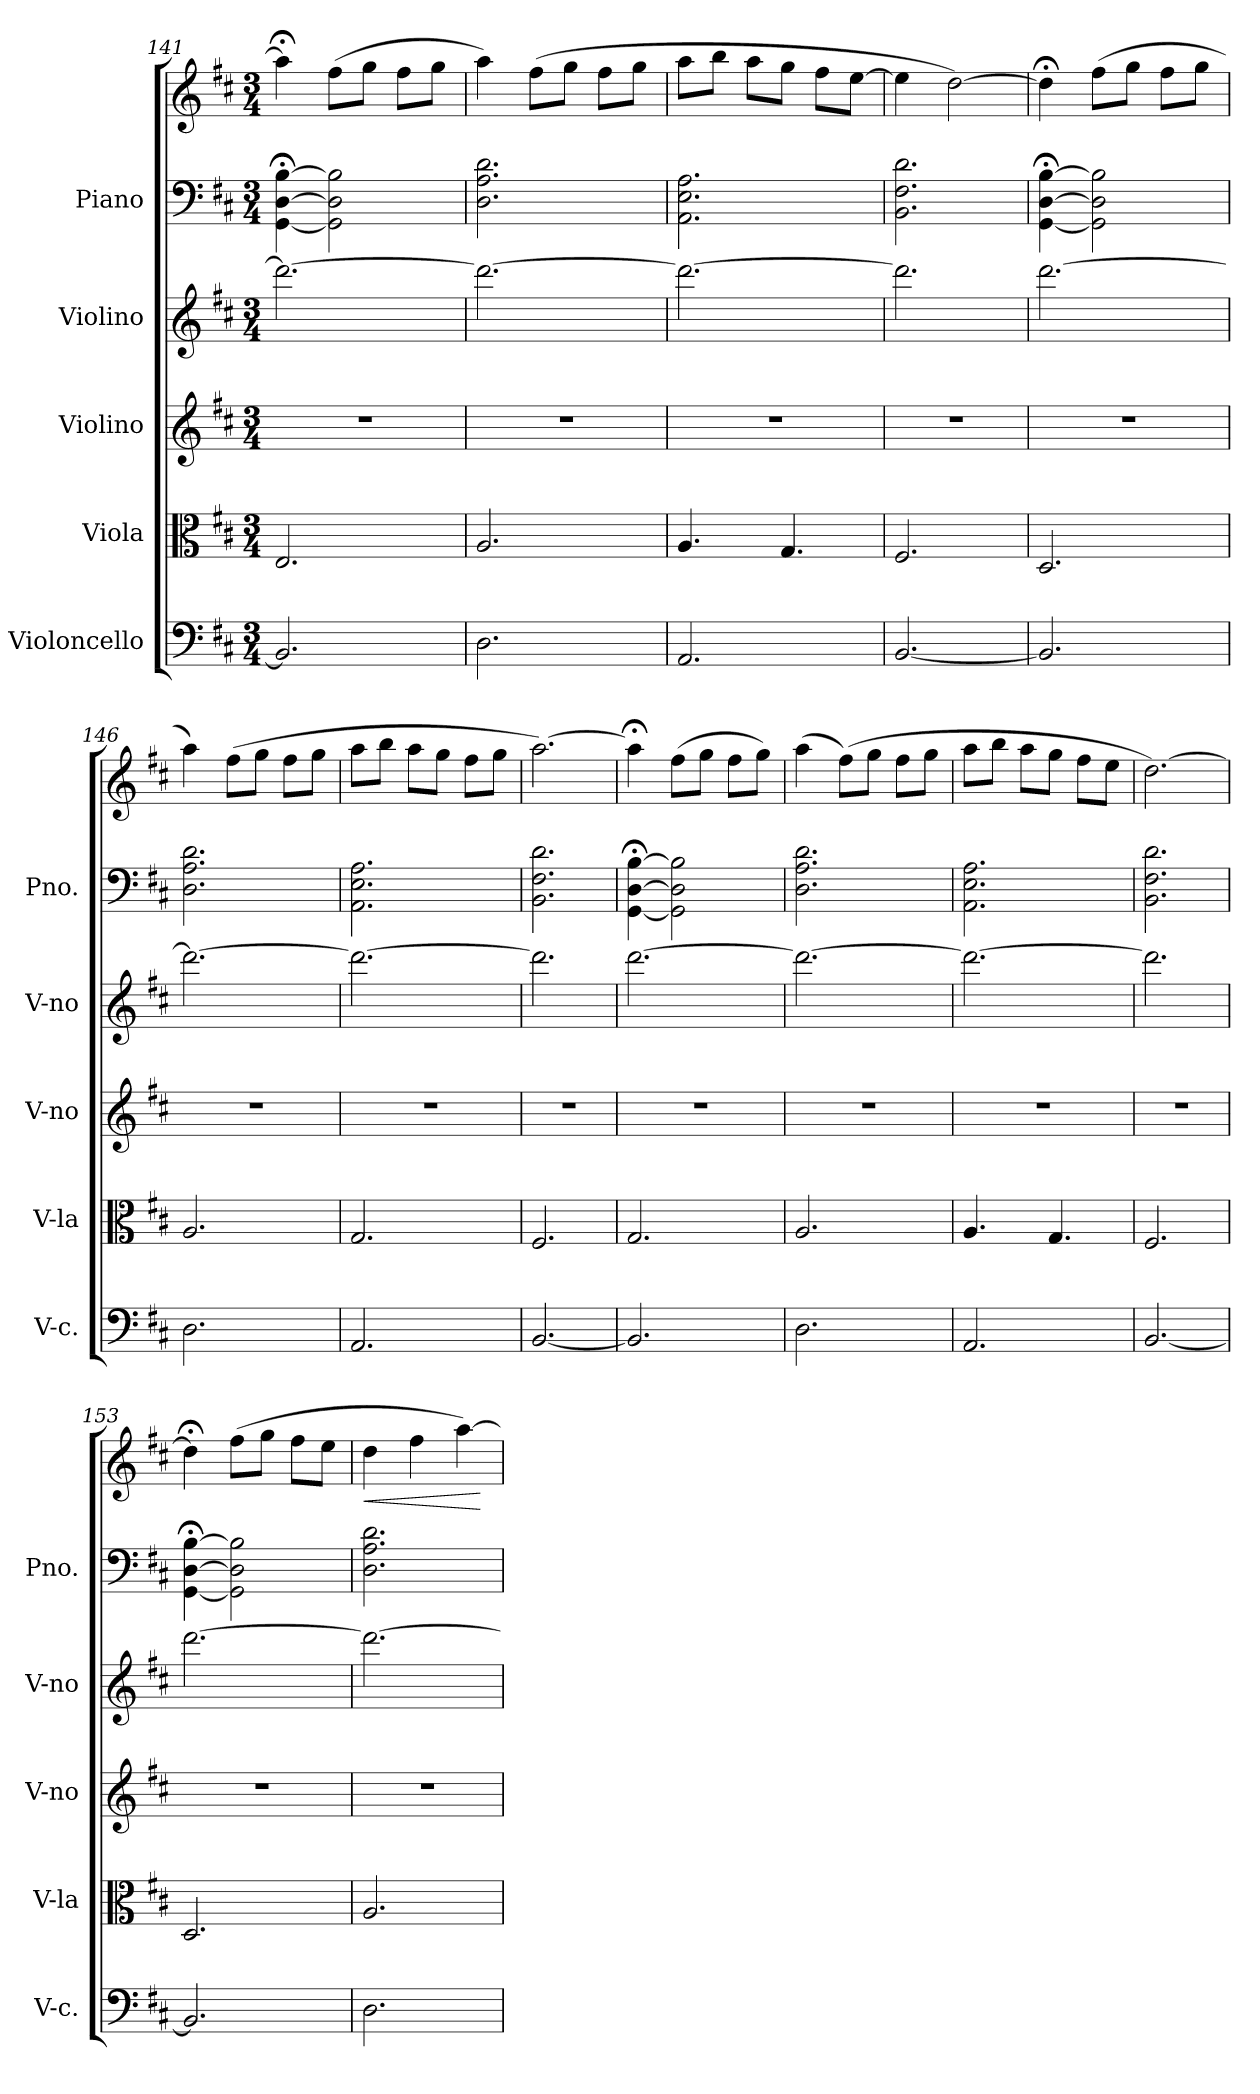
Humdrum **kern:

**kern	**kern	**kern	**kern	**kern	**kern	**dynam
*part5	*part4	*part3	*part2	*part1	*part1	*part1
*staff6	*staff5	*staff4	*staff3	*staff2	*staff1	*staff1/2
*I"Violoncello	*I"Viola	*I"Violino	*I"Violino	*I"Piano	*	*
*I'V-c.	*I'V-la	*I'V-no	*I'V-no	*I'Pno.	*	*
*clefF4	*clefC3	*clefG2	*clefG2	*clefF4	*clefG2	*
*k[f#c#]	*k[f#c#]	*k[f#c#]	*k[f#c#]	*k[f#c#]	*k[f#c#]	*
*M3/4	*M3/4	*M3/4	*M3/4	*M3/4	*M3/4	*
=141	=141	=141	=141	=141	=141	=141
2.BB/]	2.E/	2.r	2.ddd\_	[4GG\;< [4D\;< [4B\;<	4aa;<\]	.
.	.	.	.	2GG\] 2D\] 2B\]	(8ff#\L	.
.	.	.	.	.	8gg\J	.
.	.	.	.	.	8ff#\L	.
.	.	.	.	.	8gg\J	.
=142	=142	=142	=142	=142	=142	=142
2.D\	2.A/	2.r	2.ddd\_	2.D\ 2.A\ 2.d\	4aa\)	.
.	.	.	.	.	(8ff#\L	.
.	.	.	.	.	8gg\J	.
.	.	.	.	.	8ff#\L	.
.	.	.	.	.	8gg\J	.
=143	=143	=143	=143	=143	=143	=143
2.AA/	4.A/	2.r	2.ddd\_	2.AA\ 2.E\ 2.A\	8aa\L	.
.	.	.	.	.	8bb\J	.
.	.	.	.	.	8aa\L	.
.	4.G/	.	.	.	8gg\J	.
.	.	.	.	.	8ff#\L	.
.	.	.	.	.	[8ee\J	.
!!LO:PB:g=z
=144	=144	=144	=144	=144	=144	=144
[2.BB/	2.F#/	2.r	2.ddd\]	2.BB\ 2.F#\ 2.d\	4ee\]	.
.	.	.	.	.	[2dd\)	.
=145	=145	=145	=145	=145	=145	=145
2.BB/]	2.D/	2.r	[2.ddd\	[4GG\;< [4D\;< [4B\;<	4dd;<\]	.
.	.	.	.	2GG\] 2D\] 2B\]	(8ff#\L	.
.	.	.	.	.	8gg\J	.
.	.	.	.	.	8ff#\L	.
.	.	.	.	.	8gg\J	.
=146	=146	=146	=146	=146	=146	=146
2.D\	2.A/	2.r	2.ddd\_	2.D\ 2.A\ 2.d\	4aa\)	.
.	.	.	.	.	(8ff#\L	.
.	.	.	.	.	8gg\J	.
.	.	.	.	.	8ff#\L	.
.	.	.	.	.	8gg\J	.
=147	=147	=147	=147	=147	=147	=147
2.AA/	2.G/	2.r	2.ddd\_	2.AA\ 2.E\ 2.A\	8aa\L	.
.	.	.	.	.	8bb\J	.
.	.	.	.	.	8aa\L	.
.	.	.	.	.	8gg\J	.
.	.	.	.	.	8ff#\L	.
.	.	.	.	.	8gg\J	.
=148	=148	=148	=148	=148	=148	=148
[2.BB/	2.F#/	2.r	2.ddd\]	2.BB\ 2.F#\ 2.d\	[2.aa\)	.
=149	=149	=149	=149	=149	=149	=149
2.BB/]	2.G/	2.r	[2.ddd\	[4GG\;< [4D\;< [4B\;<	4aa;<\]	.
.	.	.	.	2GG\] 2D\] 2B\]	(8ff#\L	.
.	.	.	.	.	8gg\J	.
.	.	.	.	.	8ff#\L	.
.	.	.	.	.	8gg\J)	.
=150	=150	=150	=150	=150	=150	=150
2.D\	2.A/	2.r	2.ddd\_	2.D\ 2.A\ 2.d\	(4aa\	.
.	.	.	.	.	(8ff#\L)	.
.	.	.	.	.	8gg\J	.
.	.	.	.	.	8ff#\L	.
.	.	.	.	.	8gg\J	.
!!LO:LB:g=z
=151	=151	=151	=151	=151	=151	=151
2.AA/	4.A/	2.r	2.ddd\_	2.AA\ 2.E\ 2.A\	8aa\L	.
.	.	.	.	.	8bb\J	.
.	.	.	.	.	8aa\L	.
.	4.G/	.	.	.	8gg\J	.
.	.	.	.	.	8ff#\L	.
.	.	.	.	.	8ee\J	.
=152	=152	=152	=152	=152	=152	=152
[2.BB/	2.F#/	2.r	2.ddd\]	2.BB\ 2.F#\ 2.d\	[2.dd\)	.
=153	=153	=153	=153	=153	=153	=153
2.BB/]	2.D/	2.r	[2.ddd\	[4GG\;< [4D\;< [4B\;<	4dd;<\]	.
.	.	.	.	2GG\] 2D\] 2B\]	(8ff#\L	.
.	.	.	.	.	8gg\J	.
.	.	.	.	.	8ff#\L	.
.	.	.	.	.	8ee\J	.
=154	=154	=154	=154	=154	=154	=154
!	!	!	!	!	!	!LO:HP:b
2.D\	2.A/	2.r	2.ddd\_	2.D\ 2.A\ 2.d\	4dd\	<
.	.	.	.	.	4ff#\	.
.	.	.	.	.	[4aa\)	.
.	.	.	.	.	.	[
=	=	=	=	=	=	=
*-	*-	*-	*-	*-	*-	*-
